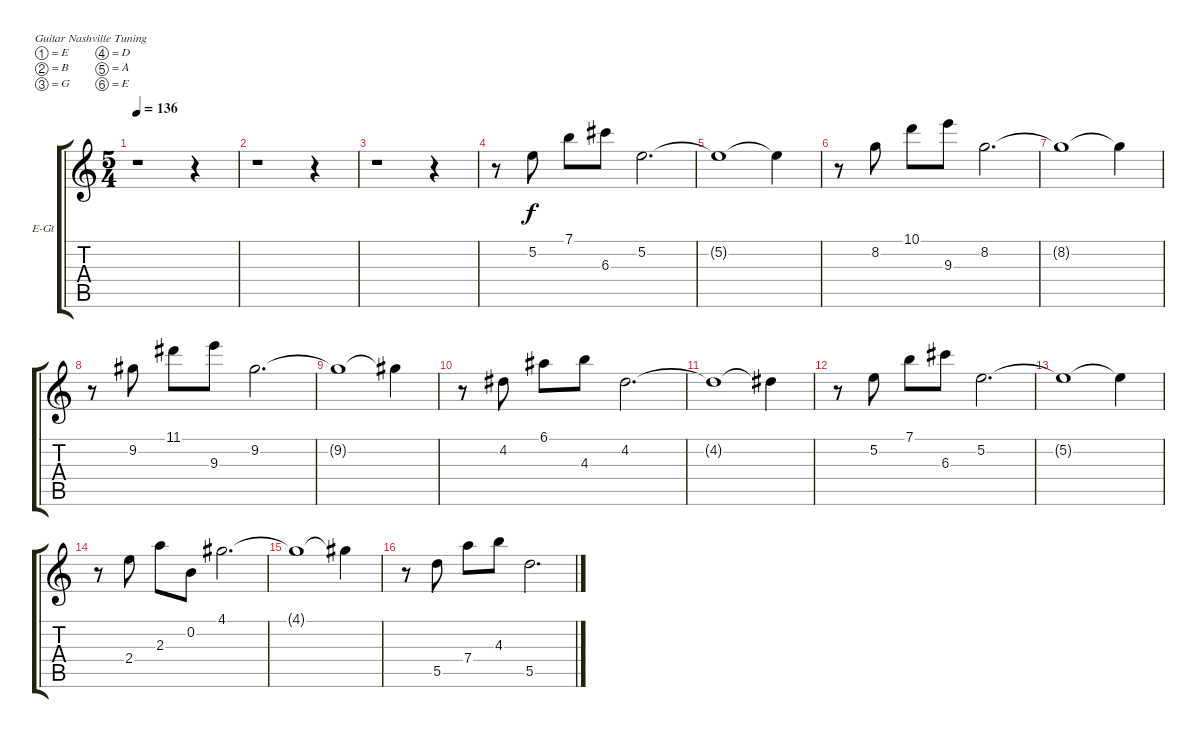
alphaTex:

\bracketExtendMode groupsimilarinstruments
\firstSystemTrackNameOrientation horizontal
\otherSystemsTrackNameOrientation horizontal
\track ("Clean Rhythm Nashville" "E-Gt") {instrument electricguitarclean}
\staff {score tabs}
\tuning (E4 B3 G4 D4 A3 E3)
\ts (5 4)
\tempo 136
\clef g2
\ks c
r.1{dy ppp} r.4 |
r.1 r.4 |
r.1 r.4 |
r.8 5.2.8{dy f} 7.1.8 6.3.8 5.2.2{d} |
5.2{t}.1 5.2{t}.4 |
r.8 8.2.8 10.1.8 9.3.8 8.2.2{d} |
8.2{t}.1 8.2{t}.4 |
r.8 9.2.8 11.1.8 9.3.8 9.2.2{d} |
9.2{t}.1 9.2{t}.4 |
r.8 4.2.8 6.1.8 4.3.8 4.2.2{d} |
4.2{t}.1 4.2{t}.4 |
r.8 5.2.8 7.1.8 6.3.8 5.2.2{d} |
5.2{t}.1 5.2{t}.4 |
r.8 2.4.8 2.3.8 0.2.8 4.1.2{d} |
4.1{t}.1 4.1{t}.4 |
r.8 5.5.8 7.4.8 4.3.8 5.5.2{d}
